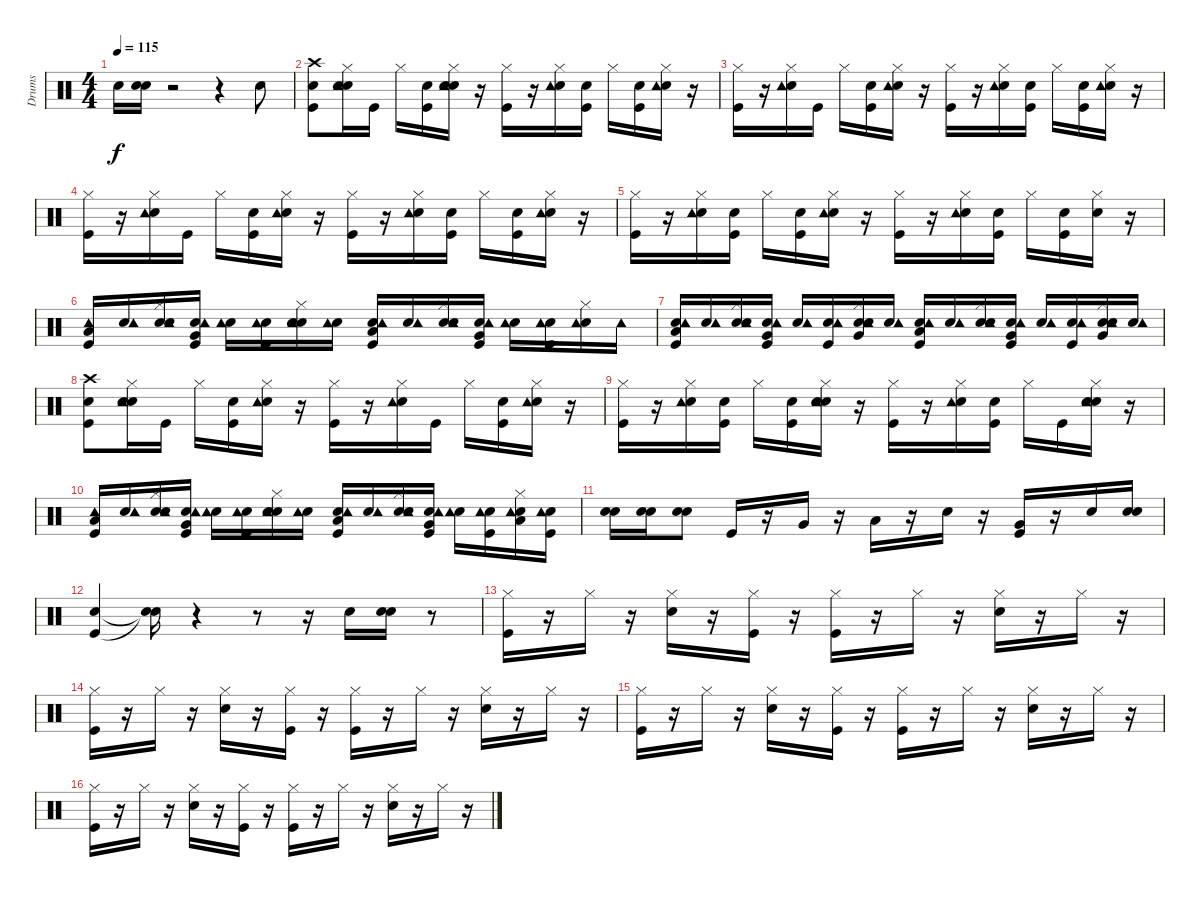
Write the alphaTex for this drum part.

\track ("Drums" "Drums") {instrument percussion}
\staff {score}
\articulation defaults
\ts (4 4)
\tempo 115
\clef neutral
\ks c "Snare (hit) 2".16{dy f}
("Snare (hit)" "Snare (hit) 2").16 r.2 r.4 "Snare (hit) 2".8 |
("Snare (hit)" "Kick (hit)" "Crash high (hit)").8 ("Snare (hit)" "Snare (hit) 2" "Hi-Hat (closed)" "Tambourine (hit)").16 "Kick (hit)".16 "Hi-Hat (closed)".16 ("Snare (hit)" "Kick (hit)").16 ("Snare (hit)" "Snare (hit) 2" "Hi-Hat (closed)" "Tambourine (hit)").16 r.16 ("Kick (hit)" "Hi-Hat (closed)").16 r.16 ("Snare (hit) 2" "Hi-Hat (closed)" "Tambourine (hit)").16 ("Snare (hit)" "Kick (hit)").16 "Hi-Hat (closed)".16 ("Snare (hit)" "Kick (hit)").16 ("Snare (hit) 2" "Hi-Hat (closed)" "Tambourine (hit)").16 r.16 |
("Kick (hit)" "Hi-Hat (closed)").16 r.16 ("Snare (hit) 2" "Hi-Hat (closed)" "Tambourine (hit)").16 "Kick (hit)".16 "Hi-Hat (closed)".16 ("Snare (hit)" "Kick (hit)").16 ("Snare (hit) 2" "Hi-Hat (closed)" "Tambourine (hit)").16 r.16 ("Kick (hit)" "Hi-Hat (closed)").16 r.16 ("Snare (hit) 2" "Hi-Hat (closed)" "Tambourine (hit)").16 ("Snare (hit)" "Kick (hit)").16 "Hi-Hat (closed)".16 ("Snare (hit)" "Kick (hit)").16 ("Snare (hit) 2" "Hi-Hat (closed)" "Tambourine (hit)").16 r.16 |
("Kick (hit)" "Hi-Hat (closed)").16 r.16 ("Snare (hit) 2" "Hi-Hat (closed)" "Tambourine (hit)").16 "Kick (hit)".16 "Hi-Hat (closed)".16 ("Snare (hit)" "Kick (hit)").16 ("Snare (hit) 2" "Hi-Hat (closed)" "Tambourine (hit)").16 r.16 ("Kick (hit)" "Hi-Hat (closed)").16 r.16 ("Snare (hit) 2" "Hi-Hat (closed)" "Tambourine (hit)").16 ("Snare (hit)" "Kick (hit)").16 "Hi-Hat (closed)".16 ("Snare (hit)" "Kick (hit)").16 ("Snare (hit) 2" "Hi-Hat (closed)" "Tambourine (hit)").16 r.16 |
("Kick (hit)" "Hi-Hat (closed)").16 r.16 ("Snare (hit) 2" "Hi-Hat (closed)" "Tambourine (hit)").16 ("Snare (hit)" "Kick (hit)").16 "Hi-Hat (closed)".16 ("Snare (hit)" "Kick (hit)").16 ("Snare (hit) 2" "Hi-Hat (closed)" "Tambourine (hit)").16 r.16 ("Kick (hit)" "Hi-Hat (closed)").16 r.16 ("Snare (hit) 2" "Hi-Hat (closed)" "Tambourine (hit)").16 ("Snare (hit)" "Kick (hit)").16 "Hi-Hat (closed)".16 ("Snare (hit)" "Kick (hit)").16 ("Snare (hit) 2" "Hi-Hat (closed)").16 r.16 |
("Kick (hit)" "Low Tom (hit)" "Tambourine (hit)").16 ("Snare (hit)" "Tambourine (hit)").16 ("Snare (hit)" "Snare (hit) 2" "Hi-Hat (closed)" "Tambourine (hit)").16 ("Snare (hit)" "Kick (hit)" "Very Low Tom (hit)" "Tambourine (hit)").16 ("Snare (hit)" "Tambourine (hit)").16 ("Snare (hit)" "Kick (hit)" "Tambourine (hit)").16 ("Snare (hit)" "Snare (hit) 2" "Hi-Hat (closed)" "Tambourine (hit)").16 ("Snare (hit)" "Tambourine (hit)").16 ("Snare (hit)" "Kick (hit)" "Low Tom (hit)" "Tambourine (hit)").16 ("Snare (hit)" "Tambourine (hit)").16 ("Snare (hit)" "Snare (hit) 2" "Hi-Hat (closed)" "Tambourine (hit)").16 ("Snare (hit)" "Kick (hit)" "Very Low Tom (hit)" "Tambourine (hit)").16 ("Snare (hit)" "Tambourine (hit)").16 ("Snare (hit)" "Kick (hit)" "Tambourine (hit)").16 ("Snare (hit) 2" "Hi-Hat (closed)" "Tambourine (hit)").16 "Tambourine (hit)".16 |
("Snare (hit)" "Kick (hit)" "Low Tom (hit)" "Tambourine (hit)").16 ("Snare (hit)" "Tambourine (hit)").16 ("Snare (hit)" "Snare (hit) 2" "Hi-Hat (closed)" "Tambourine (hit)").16 ("Snare (hit)" "Kick (hit)" "Very Low Tom (hit)" "Tambourine (hit)").16 ("Snare (hit)" "Tambourine (hit)").16 ("Snare (hit)" "Kick (hit)" "Tambourine (hit)").16 ("Snare (hit)" "Snare (hit) 2" "Hi-Hat (closed)" "Very Low Tom (hit)" "Tambourine (hit)").16 ("Snare (hit)" "Tambourine (hit)").16 ("Snare (hit)" "Kick (hit)" "Low Tom (hit)" "Tambourine (hit)").16 ("Snare (hit)" "Tambourine (hit)").16 ("Snare (hit)" "Snare (hit) 2" "Hi-Hat (closed)" "Tambourine (hit)").16 ("Snare (hit)" "Kick (hit)" "Very Low Tom (hit)" "Tambourine (hit)").16 ("Snare (hit)" "Tambourine (hit)").16 ("Snare (hit)" "Kick (hit)" "Tambourine (hit)").16 ("Snare (hit)" "Snare (hit) 2" "Hi-Hat (closed)" "Very Low Tom (hit)" "Tambourine (hit)").16 ("Snare (hit)" "Tambourine (hit)").16 |
("Snare (hit)" "Kick (hit)" "Crash high (hit)").8 ("Snare (hit)" "Snare (hit) 2" "Hi-Hat (closed)" "Tambourine (hit)").16 "Kick (hit)".16 "Hi-Hat (closed)".16 ("Snare (hit)" "Kick (hit)").16 ("Snare (hit) 2" "Hi-Hat (closed)" "Tambourine (hit)").16 r.16 ("Kick (hit)" "Hi-Hat (closed)").16 r.16 ("Snare (hit) 2" "Hi-Hat (closed)" "Tambourine (hit)").16 "Kick (hit)".16 "Hi-Hat (closed)".16 ("Snare (hit)" "Kick (hit)").16 ("Snare (hit) 2" "Hi-Hat (closed)" "Tambourine (hit)").16 r.16 |
("Kick (hit)" "Hi-Hat (closed)").16 r.16 ("Snare (hit) 2" "Hi-Hat (closed)" "Tambourine (hit)").16 ("Snare (hit)" "Kick (hit)").16 "Hi-Hat (closed)".16 ("Snare (hit)" "Kick (hit)").16 ("Snare (hit)" "Snare (hit) 2" "Hi-Hat (closed)" "Tambourine (hit)").16 r.16 ("Kick (hit)" "Hi-Hat (closed)").16 r.16 ("Snare (hit) 2" "Hi-Hat (closed)" "Tambourine (hit)").16 ("Snare (hit)" "Kick (hit)").16 "Hi-Hat (closed)".16 "Kick (hit)".16 ("Snare (hit)" "Snare (hit) 2" "Hi-Hat (closed)" "Tambourine (hit)").16 r.16 |
("Kick (hit)" "Low Tom (hit)" "Tambourine (hit)").16 ("Snare (hit)" "Tambourine (hit)").16 ("Snare (hit)" "Snare (hit) 2" "Hi-Hat (closed)" "Tambourine (hit)").16 ("Snare (hit)" "Kick (hit)" "Very Low Tom (hit)" "Tambourine (hit)").16 ("Snare (hit)" "Tambourine (hit)").16 ("Snare (hit)" "Kick (hit)" "Tambourine (hit)").16 ("Snare (hit)" "Snare (hit) 2" "Hi-Hat (closed)" "Tambourine (hit)").16 ("Snare (hit)" "Tambourine (hit)").16 ("Snare (hit)" "Kick (hit)" "Low Tom (hit)" "Tambourine (hit)").16 ("Snare (hit)" "Tambourine (hit)").16 ("Snare (hit)" "Snare (hit) 2" "Hi-Hat (closed)" "Tambourine (hit)").16 ("Snare (hit)" "Kick (hit)" "Very Low Tom (hit)" "Tambourine (hit)").16 ("Snare (hit)" "Tambourine (hit)").16 ("Snare (hit)" "Kick (hit)" "Tambourine (hit)").16 ("Snare (hit)" "Hi-Hat (closed)" "Low Tom (hit)" "Tambourine (hit)").16 ("Snare (hit)" "Kick (hit)" "Tambourine (hit)").16 |
("Snare (hit)" "Snare (hit) 2").16 ("Snare (hit)" "Snare (hit) 2").16 ("Snare (hit)" "Snare (hit) 2").8 "Kick (hit)".16 r.16 "Very Low Tom (hit)".16 r.16 "Low Tom (hit)".16 r.16 "Snare (hit) 2".16 r.16 ("Kick (hit)" "Very Low Tom (hit)").16 r.16 "Snare (hit) 2".16 ("Snare (hit)" "Snare (hit) 2").16 |
("Snare (hit)" "Kick (hit)").4 ("Snare (hit)"{t} "Snare (hit)"{t}).16 r.4 r.8 r.16 "Snare (hit) 2".16 ("Snare (hit)" "Snare (hit) 2").16 r.8 |
("Kick (hit)" "Hi-Hat (closed)").16 r.16 "Hi-Hat (closed)".16 r.16 ("Snare (hit) 2" "Hi-Hat (closed)").16 r.16 ("Kick (hit)" "Hi-Hat (closed)").16 r.16 ("Kick (hit)" "Hi-Hat (closed)").16 r.16 "Hi-Hat (closed)".16 r.16 ("Snare (hit) 2" "Hi-Hat (closed)").16 r.16 "Hi-Hat (closed)".16 r.16 |
("Kick (hit)" "Hi-Hat (closed)").16 r.16 "Hi-Hat (closed)".16 r.16 ("Snare (hit) 2" "Hi-Hat (closed)").16 r.16 ("Kick (hit)" "Hi-Hat (closed)").16 r.16 ("Kick (hit)" "Hi-Hat (closed)").16 r.16 "Hi-Hat (closed)".16 r.16 ("Snare (hit) 2" "Hi-Hat (closed)").16 r.16 "Hi-Hat (closed)".16 r.16 |
("Kick (hit)" "Hi-Hat (closed)").16 r.16 "Hi-Hat (closed)".16 r.16 ("Snare (hit) 2" "Hi-Hat (closed)").16 r.16 ("Kick (hit)" "Hi-Hat (closed)").16 r.16 ("Kick (hit)" "Hi-Hat (closed)").16 r.16 "Hi-Hat (closed)".16 r.16 ("Snare (hit) 2" "Hi-Hat (closed)").16 r.16 "Hi-Hat (closed)".16 r.16 |
("Kick (hit)" "Hi-Hat (closed)").16 r.16 "Hi-Hat (closed)".16 r.16 ("Snare (hit) 2" "Hi-Hat (closed)").16 r.16 ("Kick (hit)" "Hi-Hat (closed)").16 r.16 ("Kick (hit)" "Hi-Hat (closed)").16 r.16 "Hi-Hat (closed)".16 r.16 ("Snare (hit) 2" "Hi-Hat (closed)").16 r.16 "Hi-Hat (closed)".16 r.16
